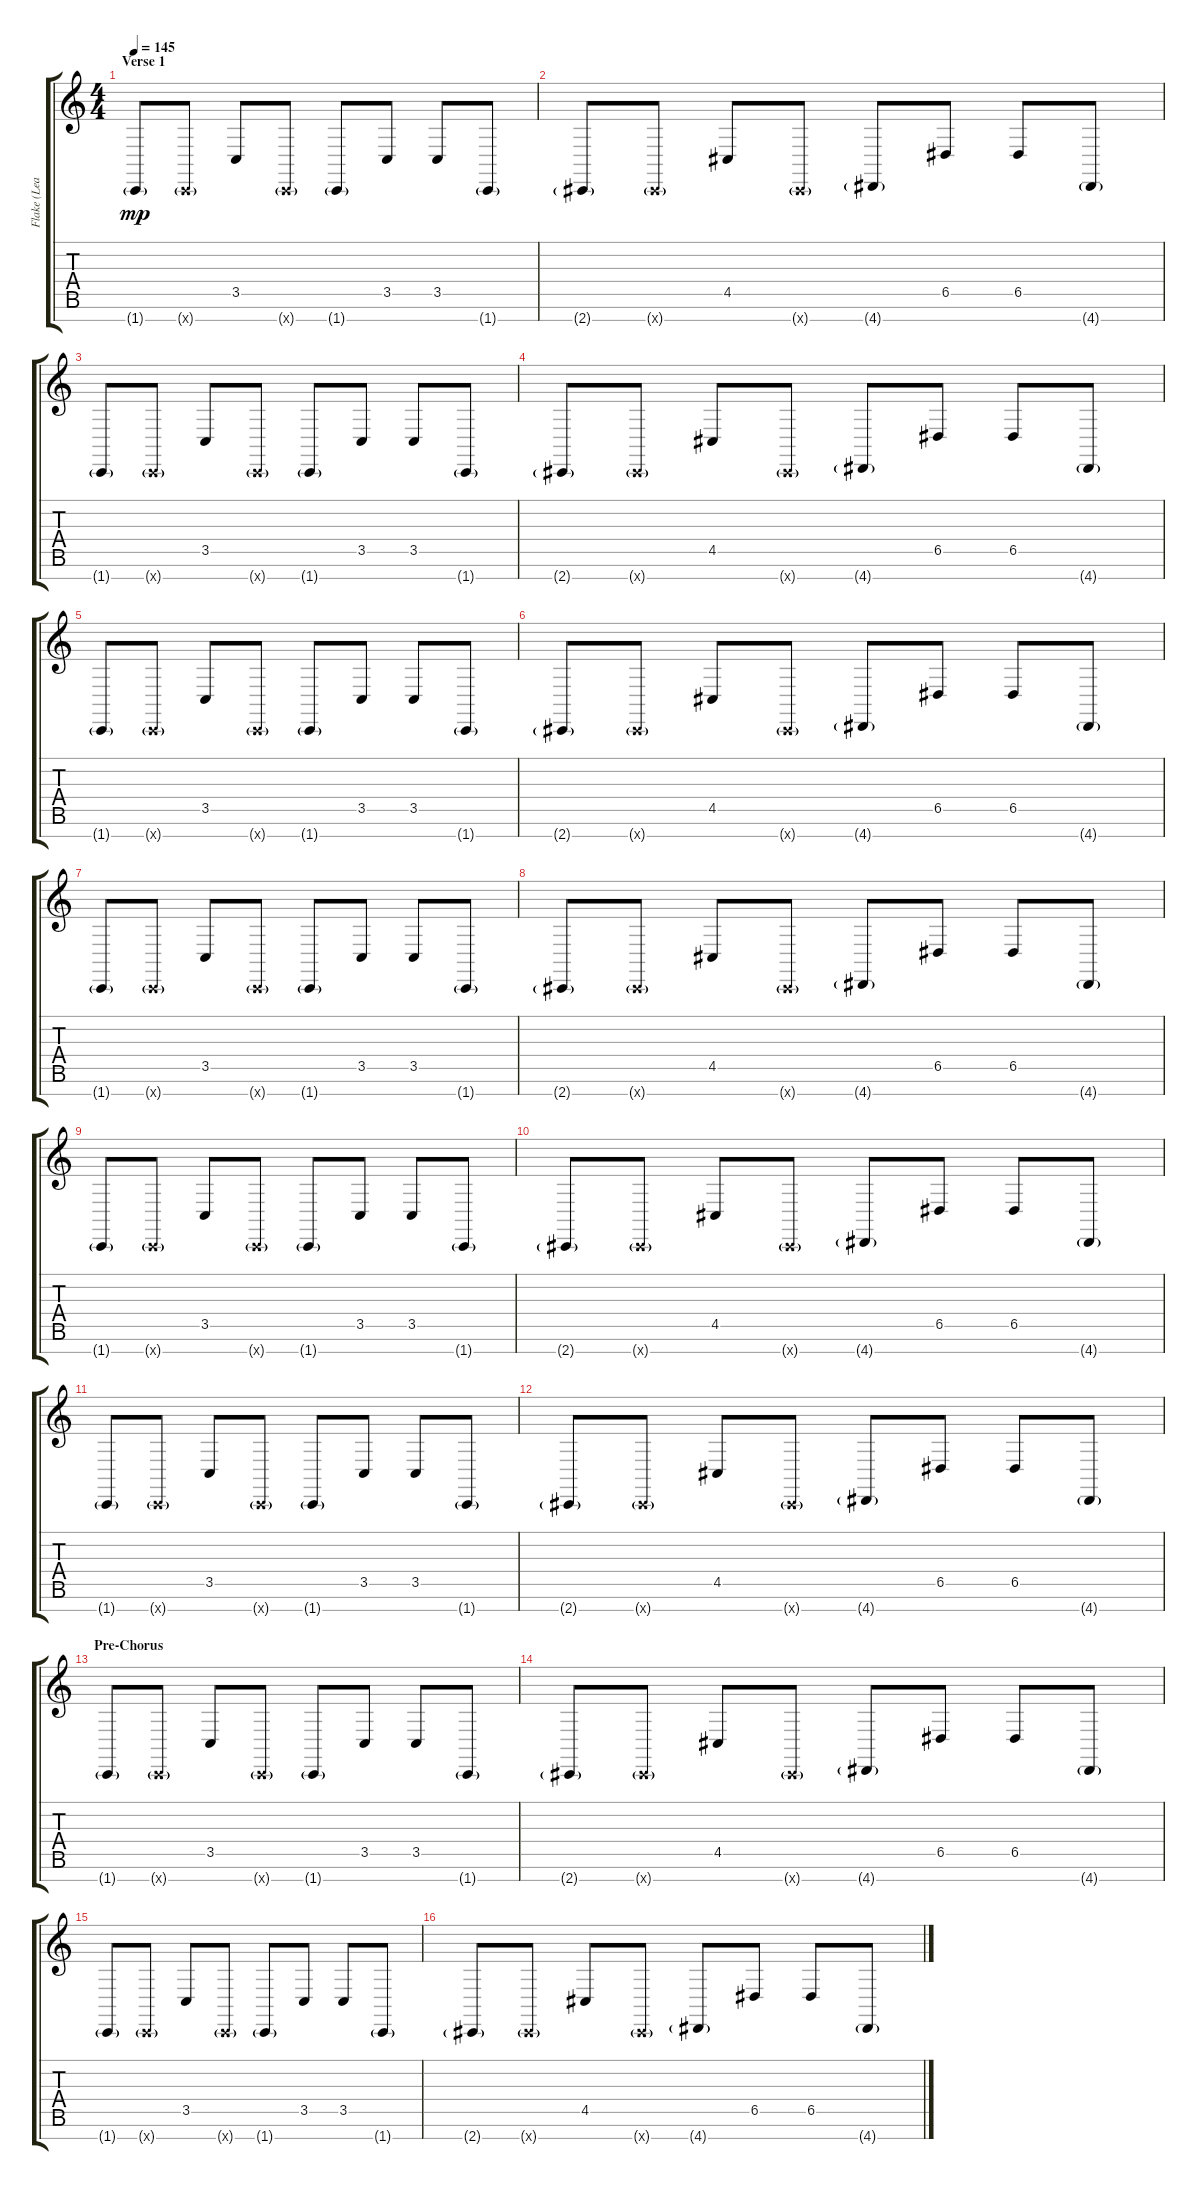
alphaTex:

\track ("Flake (Lead)" "Flake (Lea") {instrument lead8bassandlead}
\staff {score tabs}
\tuning (E4 B3 G3 D3 A2 E2 B1) {hide}
\ts (4 4)
\section ("" "Verse 1")
\tempo 145
\clef g2
\ks c
1.7{g}.8{dy mp} 1.7{g x}.8 3.5.8 1.7{g x}.8 1.7{g}.8 3.5.8 3.5.8 1.7{g}.8 |
2.7{g}.8 2.7{g x}.8 4.5.8 2.7{g x}.8 4.7{g}.8 6.5.8 6.5.8 4.7{g}.8 |
1.7{g}.8 1.7{g x}.8 3.5.8 1.7{g x}.8 1.7{g}.8 3.5.8 3.5.8 1.7{g}.8 |
2.7{g}.8 2.7{g x}.8 4.5.8 2.7{g x}.8 4.7{g}.8 6.5.8 6.5.8 4.7{g}.8 |
1.7{g}.8 1.7{g x}.8 3.5.8 1.7{g x}.8 1.7{g}.8 3.5.8 3.5.8 1.7{g}.8 |
2.7{g}.8 2.7{g x}.8 4.5.8 2.7{g x}.8 4.7{g}.8 6.5.8 6.5.8 4.7{g}.8 |
1.7{g}.8 1.7{g x}.8 3.5.8 1.7{g x}.8 1.7{g}.8 3.5.8 3.5.8 1.7{g}.8 |
2.7{g}.8 2.7{g x}.8 4.5.8 2.7{g x}.8 4.7{g}.8 6.5.8 6.5.8 4.7{g}.8 |
1.7{g}.8 1.7{g x}.8 3.5.8 1.7{g x}.8 1.7{g}.8 3.5.8 3.5.8 1.7{g}.8 |
2.7{g}.8 2.7{g x}.8 4.5.8 2.7{g x}.8 4.7{g}.8 6.5.8 6.5.8 4.7{g}.8 |
1.7{g}.8 1.7{g x}.8 3.5.8 1.7{g x}.8 1.7{g}.8 3.5.8 3.5.8 1.7{g}.8 |
2.7{g}.8 2.7{g x}.8 4.5.8 2.7{g x}.8 4.7{g}.8 6.5.8 6.5.8 4.7{g}.8 |
\section ("" "Pre-Chorus")
1.7{g}.8 1.7{g x}.8 3.5.8 1.7{g x}.8 1.7{g}.8 3.5.8 3.5.8 1.7{g}.8 |
2.7{g}.8 2.7{g x}.8 4.5.8 2.7{g x}.8 4.7{g}.8 6.5.8 6.5.8 4.7{g}.8 |
1.7{g}.8 1.7{g x}.8 3.5.8 1.7{g x}.8 1.7{g}.8 3.5.8 3.5.8 1.7{g}.8 |
2.7{g}.8 2.7{g x}.8 4.5.8 2.7{g x}.8 4.7{g}.8 6.5.8 6.5.8 4.7{g}.8
